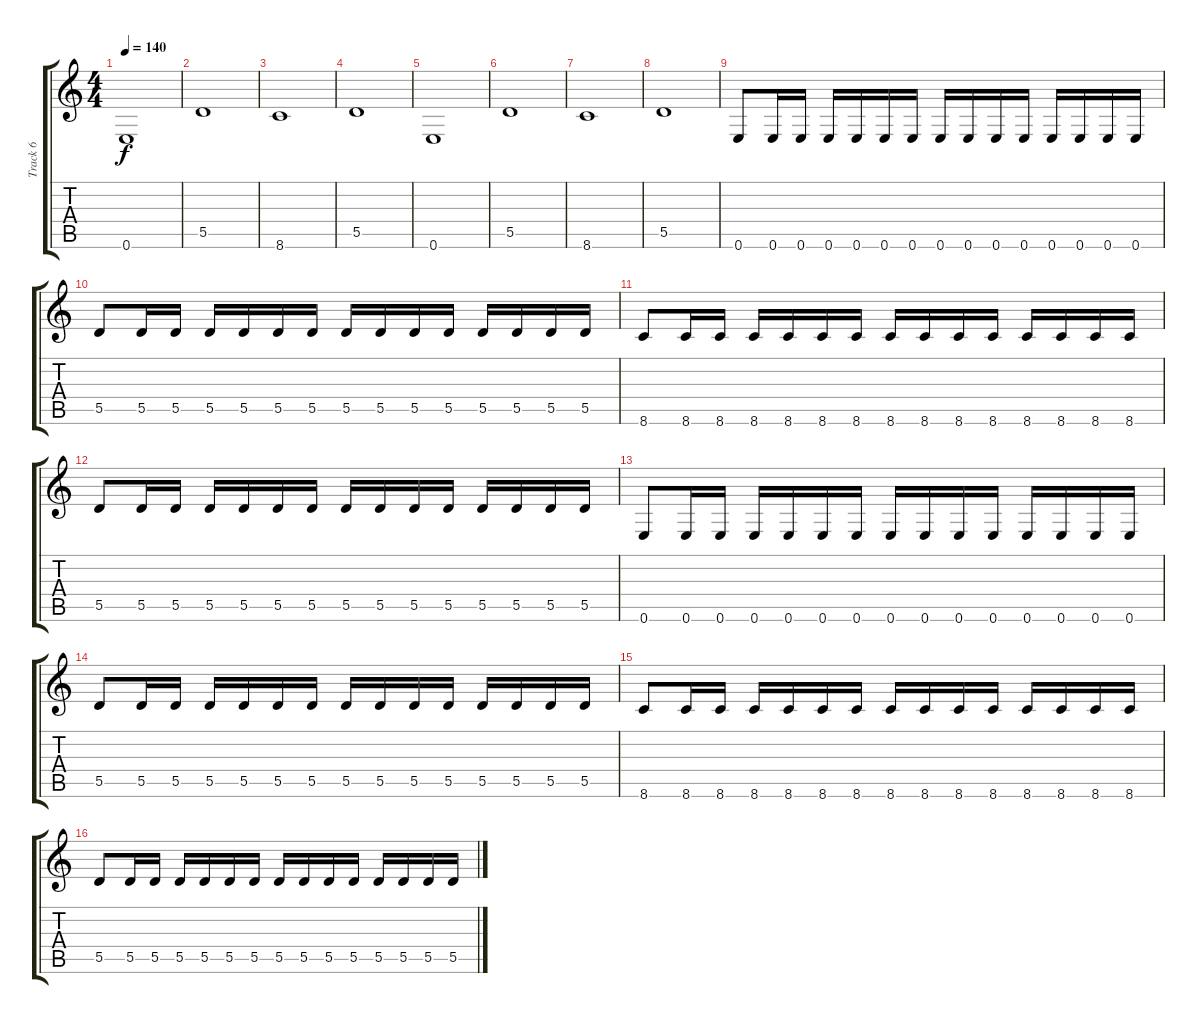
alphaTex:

\track ("Track 6" "Track 6") {instrument electricbasspick}
\staff {score tabs}
\tuning (E4 B3 G3 D3 A2 E2) {hide}
\ts (4 4)
\tempo 140
\clef g2
\ks c
0.6.1{dy f instrument electricbasspick} |
5.5.1 |
8.6.1 |
5.5.1 |
0.6.1 |
5.5.1 |
8.6.1 |
5.5.1 |
0.6.8 0.6.16 0.6.16 0.6.16 0.6.16 0.6.16 0.6.16 0.6.16 0.6.16 0.6.16 0.6.16 0.6.16 0.6.16 0.6.16 0.6.16 |
5.5.8 5.5.16 5.5.16 5.5.16 5.5.16 5.5.16 5.5.16 5.5.16 5.5.16 5.5.16 5.5.16 5.5.16 5.5.16 5.5.16 5.5.16 |
8.6.8 8.6.16 8.6.16 8.6.16 8.6.16 8.6.16 8.6.16 8.6.16 8.6.16 8.6.16 8.6.16 8.6.16 8.6.16 8.6.16 8.6.16 |
5.5.8 5.5.16 5.5.16 5.5.16 5.5.16 5.5.16 5.5.16 5.5.16 5.5.16 5.5.16 5.5.16 5.5.16 5.5.16 5.5.16 5.5.16 |
0.6.8 0.6.16 0.6.16 0.6.16 0.6.16 0.6.16 0.6.16 0.6.16 0.6.16 0.6.16 0.6.16 0.6.16 0.6.16 0.6.16 0.6.16 |
5.5.8 5.5.16 5.5.16 5.5.16 5.5.16 5.5.16 5.5.16 5.5.16 5.5.16 5.5.16 5.5.16 5.5.16 5.5.16 5.5.16 5.5.16 |
8.6.8 8.6.16 8.6.16 8.6.16 8.6.16 8.6.16 8.6.16 8.6.16 8.6.16 8.6.16 8.6.16 8.6.16 8.6.16 8.6.16 8.6.16 |
5.5.8 5.5.16 5.5.16 5.5.16 5.5.16 5.5.16 5.5.16 5.5.16 5.5.16 5.5.16 5.5.16 5.5.16 5.5.16 5.5.16 5.5.16
